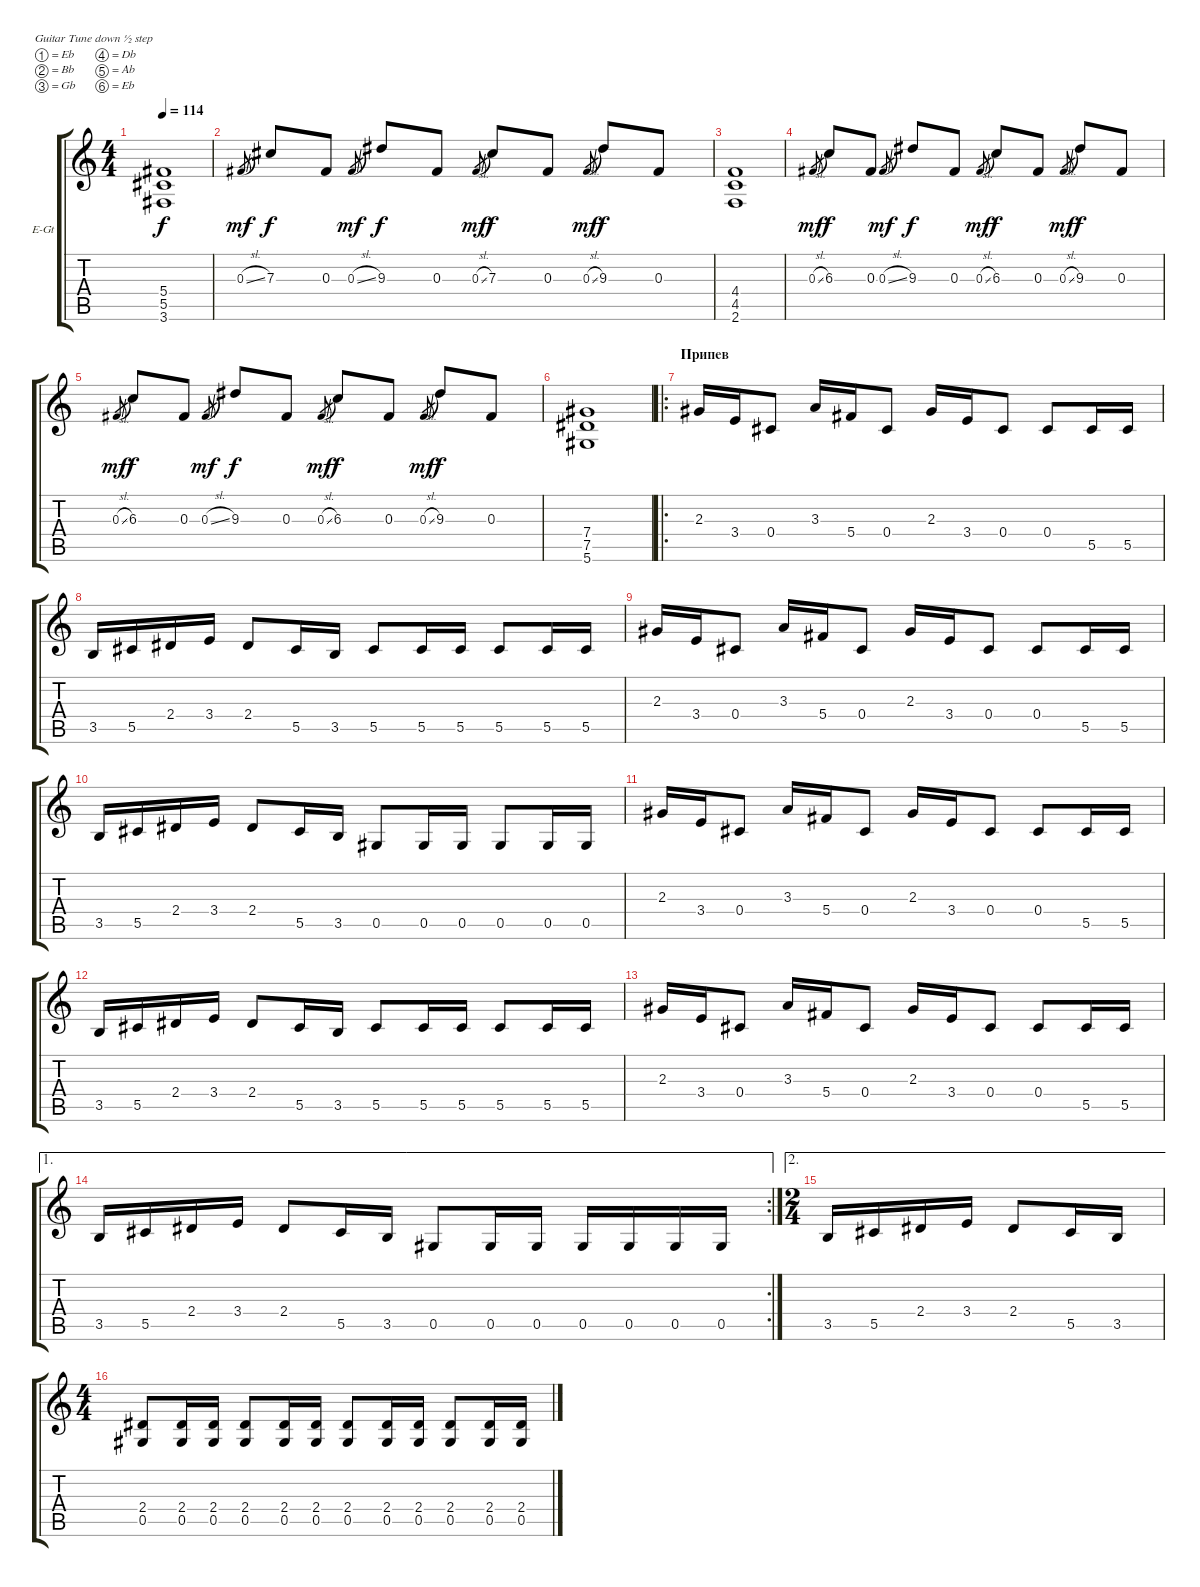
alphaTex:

\bracketExtendMode groupsimilarinstruments
\firstSystemTrackNameOrientation horizontal
\otherSystemsTrackNameOrientation horizontal
\track ("Гитара 2" "E-Gt") {instrument distortionguitar}
\staff {score tabs}
\tuning (Eb4 Bb3 Gb3 Db3 Ab2 Eb2)
\ts (4 4)
\tempo 114
\clef g2
\ks c
(5.4 5.5 3.6).1{dy f} |
0.3{sl}.8{gr dy mf} 7.3.8{dy f} 0.3.8 0.3{sl}.8{gr dy mf} 9.3.8{dy f} 0.3.8 0.3{sl}.8{gr dy mf} 7.3.8{dy f} 0.3.8 0.3{sl}.8{gr dy mf} 9.3.8{dy f} 0.3.8 |
(4.4 4.5 2.6).1 |
0.3{sl}.8{gr dy mf} 6.3.8{dy f} 0.3.8 0.3{sl}.8{gr dy mf} 9.3.8{dy f} 0.3.8 0.3{sl}.8{gr dy mf} 6.3.8{dy f} 0.3.8 0.3{sl}.8{gr dy mf} 9.3.8{dy f} 0.3.8 |
0.3{sl}.8{gr dy mf} 6.3.8{dy f} 0.3.8 0.3{sl}.8{gr dy mf} 9.3.8{dy f} 0.3.8 0.3{sl}.8{gr dy mf} 6.3.8{dy f} 0.3.8 0.3{sl}.8{gr dy mf} 9.3.8{dy f} 0.3.8 |
(7.4 7.5 5.6).1 |
\ro
\section ("" "Припев")
2.3.16 3.4.16 0.4.8 3.3.16 5.4.16 0.4.8 2.3.16 3.4.16 0.4.8 0.4.8 5.5.16 5.5.16 |
3.5.16 5.5.16 2.4.16 3.4.16 2.4.8 5.5.16 3.5.16 5.5.8 5.5.16 5.5.16 5.5.8 5.5.16 5.5.16 |
2.3.16 3.4.16 0.4.8 3.3.16 5.4.16 0.4.8 2.3.16 3.4.16 0.4.8 0.4.8 5.5.16 5.5.16 |
3.5.16 5.5.16 2.4.16 3.4.16 2.4.8 5.5.16 3.5.16 0.5.8 0.5.16 0.5.16 0.5.8 0.5.16 0.5.16 |
2.3.16 3.4.16 0.4.8 3.3.16 5.4.16 0.4.8 2.3.16 3.4.16 0.4.8 0.4.8 5.5.16 5.5.16 |
3.5.16 5.5.16 2.4.16 3.4.16 2.4.8 5.5.16 3.5.16 5.5.8 5.5.16 5.5.16 5.5.8 5.5.16 5.5.16 |
2.3.16 3.4.16 0.4.8 3.3.16 5.4.16 0.4.8 2.3.16 3.4.16 0.4.8 0.4.8 5.5.16 5.5.16 |
\ae 1
\rc 2
3.5.16 5.5.16 2.4.16 3.4.16 2.4.8 5.5.16 3.5.16 0.5.8 0.5.16 0.5.16 0.5.16 0.5.16 0.5.16 0.5.16 |
\ae 2
\ts (2 4)
3.5.16 5.5.16 2.4.16 3.4.16 2.4.8 5.5.16 3.5.16 |
\ts (4 4)
(2.4 0.5).8 (2.4 0.5).16 (2.4 0.5).16 (2.4 0.5).8 (2.4 0.5).16 (2.4 0.5).16 (2.4 0.5).8 (2.4 0.5).16 (2.4 0.5).16 (2.4 0.5).8 (2.4 0.5).16 (2.4 0.5).16
